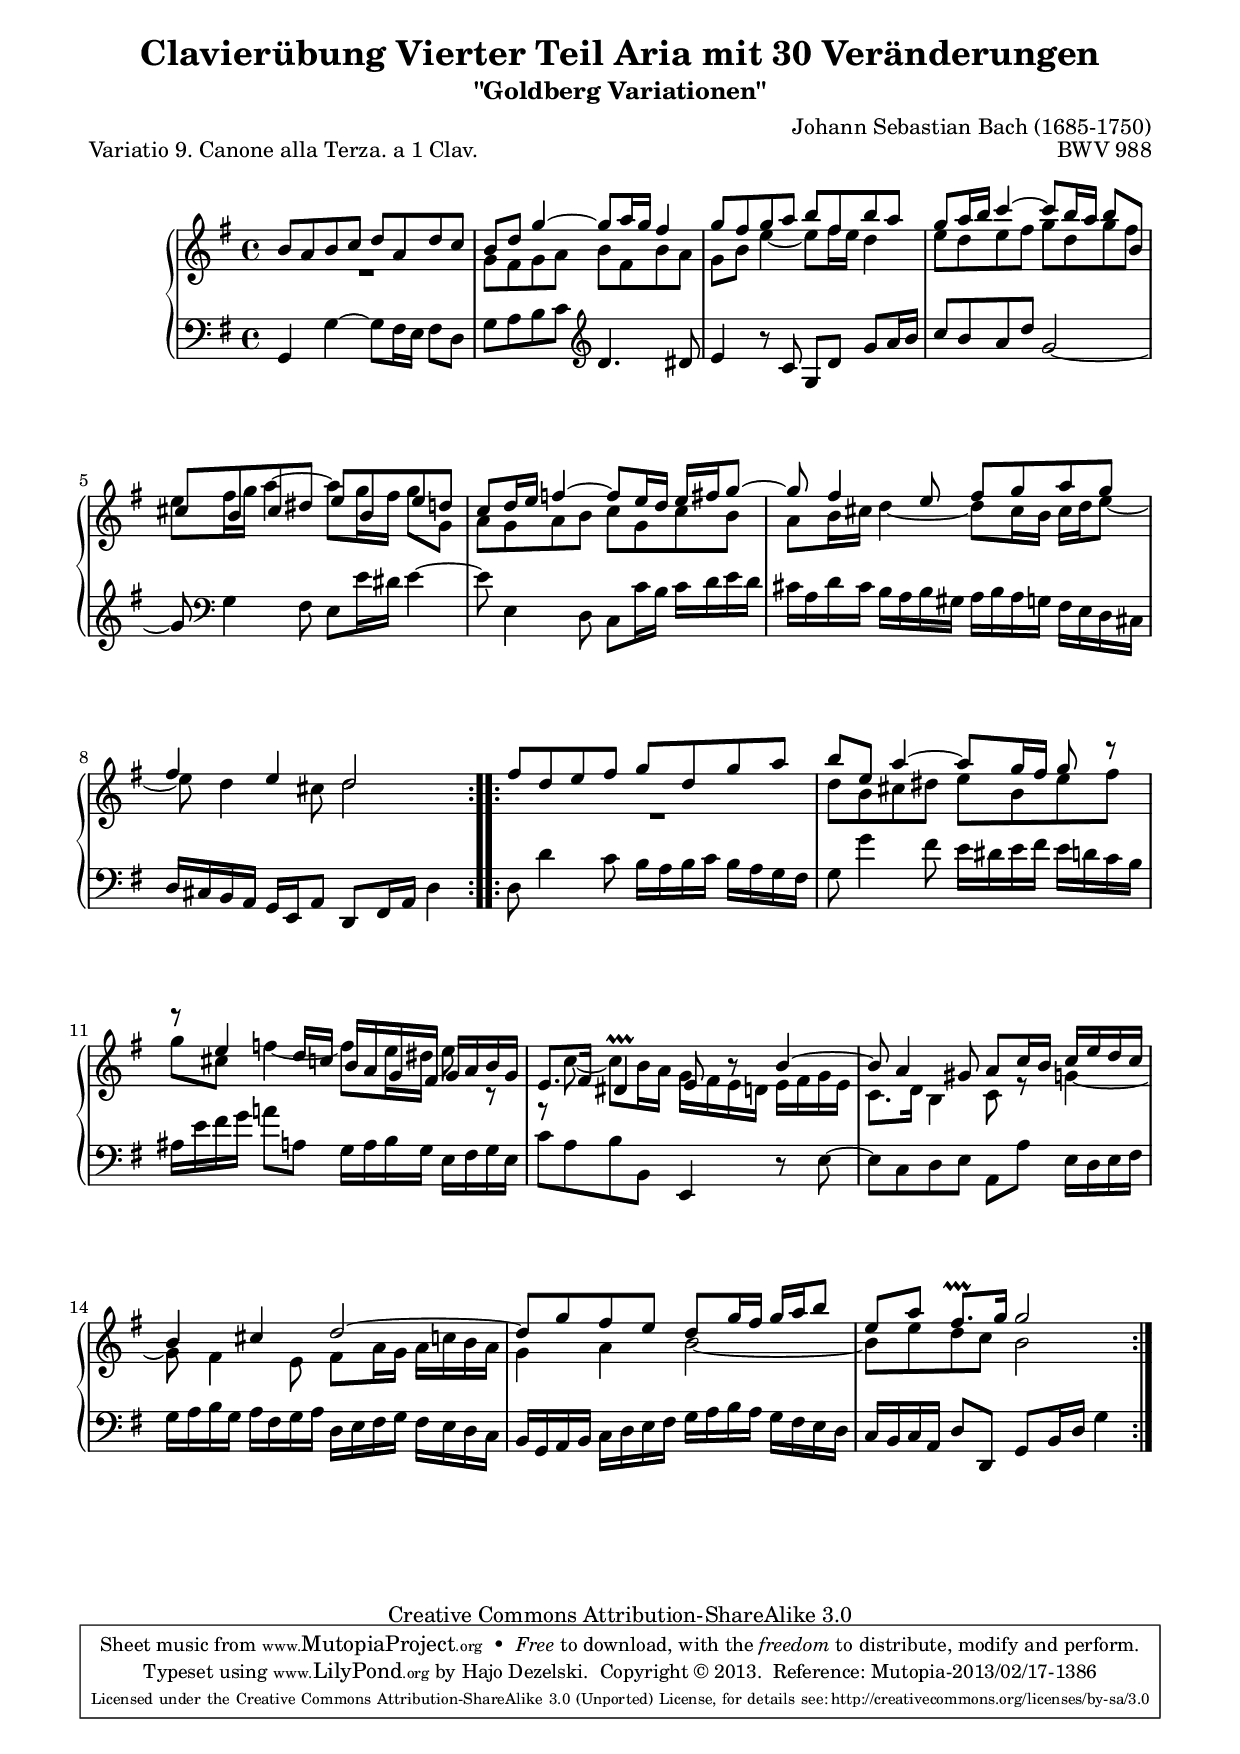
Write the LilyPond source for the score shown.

\version "2.16.1"

\paper {
    line-width = 18.0\cm
    markup-system-spacing #'basic-distance = #11
    system-system-spacing #'basic-distance = #18
    ragged-bottom = ##t
    ragged-last-bottom = ##t
    page-count = 1
}

%#(set-default-paper-size "letter")

#(set-global-staff-size 19)

\header {
        title = "Clavierübung Vierter Teil Aria mit 30 Veränderungen"
        subtitle = "\"Goldberg Variationen\""
        piece = "Variatio 9. Canone alla Terza. a 1 Clav."
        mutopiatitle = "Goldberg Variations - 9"
        composer = "Johann Sebastian Bach (1685-1750)"
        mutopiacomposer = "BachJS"
        opus = "BWV 988"
        date = "1741"
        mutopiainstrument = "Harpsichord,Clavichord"
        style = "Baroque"
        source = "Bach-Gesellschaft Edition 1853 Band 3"
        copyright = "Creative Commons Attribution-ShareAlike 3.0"
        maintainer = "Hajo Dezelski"
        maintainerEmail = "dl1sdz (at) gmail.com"
	
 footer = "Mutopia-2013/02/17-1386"
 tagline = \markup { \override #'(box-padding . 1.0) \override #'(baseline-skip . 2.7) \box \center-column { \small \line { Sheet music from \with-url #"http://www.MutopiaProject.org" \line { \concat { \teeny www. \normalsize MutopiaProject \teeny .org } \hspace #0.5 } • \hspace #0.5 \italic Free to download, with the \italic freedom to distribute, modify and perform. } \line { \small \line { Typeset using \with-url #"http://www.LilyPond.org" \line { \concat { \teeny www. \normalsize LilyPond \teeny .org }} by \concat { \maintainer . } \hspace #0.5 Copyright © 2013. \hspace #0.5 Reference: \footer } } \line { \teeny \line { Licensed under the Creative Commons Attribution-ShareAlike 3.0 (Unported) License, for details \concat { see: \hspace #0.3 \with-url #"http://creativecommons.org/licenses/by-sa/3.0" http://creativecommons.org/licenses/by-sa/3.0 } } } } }
}

% Macros %%%%%%%%%%%%%%%%%%%%%%%%%%%%%%%%%%%%%%%%%%%%%%%%%%%%

global = {\key g \major \time 4/4 }
staffUpper = {\change Staff = upper \stemDown}
staffLower = {\change Staff = lower \stemUp}
shortenStem = { \once \override Stem #'length-fraction = #(magstep -1.2) }

%%%%%%%%%%%%%%%%%%%%%%%%%%%%%%%%%%%%%%%%%%%%%%%%%%%%%%%%%%

sopranoOne =   \relative b' {
    \repeat volta 2 { %begin repeated section
    \stemUp
         b8 [ a8 b8 c8 ] d8 [ a8 d8 c8 ] | % 1
        b8 [ d8 ] g4 ~ g8 [ a16 g16 ] fis4 | % 2
        g8 [ fis8 g8 a8 ] b8 [ fis8 b8 a8 ] | % 3
        g8 [ a16 b16 ] c4 ~ c8 [ b16 a16 ] b8 [ b,8 ] | % 4
        \override Beam #'positions = #'(4.6 . 5.2)
        cis8 [ b8 cis8 dis8 ] \override Beam #'positions = #'(4.5 . 4.5) e8 [ b8 e8 d8 ] | % 5
        \revert Beam #'positions
        c8 [ d16 e16 ] f4 ~ f8 [ e16 d16 ] e16 [ fis16 g8 ~ ] | % 6
        g8 fis4 e8 fis8 [ g8 a8 g8 ] | % 7
        fis4 e4 d2  % 8
    } %end of repeated section
  
    \repeat volta 2 { %begin repeated section
        fis8 [ d8 e8 fis8 ] g8 [ d8 g8 a8 ] | % 9
        b8 [ e,8 ] a4 ~ a8 [ g16 fis16 ] g8 r8 | % 10
        r8 e4 d16 [ c16 ] b16 [ a16 g16 fis16 ] g16 [ a16 b16 g16 ] | % 11
        e8. [ fis16 ] dis4\prallprall e8 b'8\rest b4 ~ | % 12
        b8 a4 gis8 a8 [ c16 b16 ] c16 [ e16 d16 c16 ] | % 13
        b4 cis4 d2 ~ | % 14
        d8 [ g8 fis8 e8 ] d8 [ g16 fis16 ] g16 [ a16 b8 ] | % 15
        e,8 [ a8 ] fis8. \prallprall [ g16 ] g2  % 16
    } %end repeated section
}

sopranoTwo =   \relative g' {
    \repeat volta 2 { %begin repeated section
    \stemDown
    	R1 | % 1
	g8 [ fis8 g8 a8 ] b8 [ fis8 b8 a8 ] | % 2
        g8 [ b8 ] e4 ~ e8 [ fis16 e16 ] d4 | % 3
        e8 [ d8 e8 fis8 ] g8 [ d8 g8 fis8 ] | % 4
        e8 [ fis16 g16 ] a4 ^~ a8 [ g16 fis16 ] g8 [ g,8 ] | % 5
        a8 [ g8 a8 b8 ] c8 [ g8 c8 b8 ] | % 6
        a8 [ b16 cis16 ] d4 ~ d8 [ cis16 b16 ] cis16 [ d16 e8 ]~ | % 7
        e8 d4 cis8 d2 % 8
    } %end of repeated section
  
    \repeat volta 2 { %begin repeated section
	R1 | % 9
        d8 [ b8 cis8 dis8 ] e8 [ b8 e8 fis8 ] | % 10
        g8 [ cis,8 ] f4 ~ f8 [ e16 dis16 ] \shortenStem e8 r8 | % 11
        r8 c8 ~ c8 [ b16 a16 ] g16 [ fis16 e16 d16 ] e16 [ fis16 g16 e16
        ] | % 12
        c8. [ d16 ] b4 c8 r8 g'4 ~| % 13
        g8 fis4 e8 fis8 [ a16 g16 ] a16 [ c16 b16 a16 ] | % 14
        g4 a4 b2 ~| % 15
        b8 [ e8 d8 c8 ] b2 % 16  
    } %end repeated section
}
lineBreaks = {
	s1 \repeat unfold 3 { \noBreak s1}  %system1
	s1 \repeat unfold 2 { \noBreak s1}  %system2
	s1 \repeat unfold 2 { \noBreak s1}  %system3
	s1 \repeat unfold 2 { \noBreak s1}  %system4
	s1 \repeat unfold 2 { \noBreak s1}  %system5	
}

soprano = << \sopranoOne \\ \sopranoTwo \\ \lineBreaks >>

%%
%% Bass Clef
%% 

bass = \relative g, {
    \repeat volta 2 { %begin repeated section
        g4 g'4 ~ g8 [ fis16 e16 ] fis8 [ d8 ] | % 1
        g8 [ a8 b8 c8 ] \clef "treble" d4. dis8 | % 2
        e4  r8 c8 g8 [ d'8 ] g8 [ a16 b16 ] | % 3
        c8 ^[ b8 a8 d8 ] g,2 ~ | % 4
        g8 \clef "bass" g,4 fis8 e8 [ e'16 dis16 ] e4 ~ | % 5
        e8 e,4 d8 c8 [ c'16 b16 ] c16 [ d16 e16 d16 ] | % 6
        cis16 [ a16 d16 cis16 ] b16 [ a16 b16 gis16 ] a16 [ b16 a16 g16
        ] fis16 [ e16 d16 cis16 ] | % 7
        d16 [ cis16 b16 a16 ] g16 [ e16 a8 ] d,8 [ fis16 a16 ] d4  % 8

    } %end of repeated section
  
    \repeat volta 2 { %begin repeated section
        d8 d'4 c8 b16 [ a16 b16 c16 ] b16 [ a16 g16 fis16 ] | % 9
        g8 g'4 fis8 e16 [ dis16 e16 fis16 ] e16 [ d16 c16 b16 ] | % 10
        ais16 [ e'16 fis16 g16 ] a!8 [ a,8 ] g16 [ a16 b16 g16 ] e16 [
        fis16 g16 e16 ] | % 11
        c'8 [ a8 b8 b,8 ] e,4 r8 e'8 ~ | % 12
        e8 [ c8 d8 e8 ] a,8 [ a'8 ] e16 [ d16 e16 fis16 ] | % 13
        g16 [ a16 b16 g16 ] a16 [ fis16 g16 a16 ] d,16 [ e16 fis16 g16 ]
        fis16 [ e16 d16 c16 ] | % 14
        b16 [ g16 a16 b16 ] c16 [ d16 e16 fis16 ] g16 [ a16 b16 a16 ] g16
        [ fis16 e16 d16 ] | % 15
        c16 [ b c a ] d8 [ d,8 ] g8 [ b16 d16 ] g4 } % 16
      } %end repeated section



%% Merge score - Piano staff in key of G Major, 12/8 time.

\score {
    \context PianoStaff <<
        \set PianoStaff.midiInstrument = "harpsichord"
        \context Staff = "upper" { \clef "treble" \global << \soprano >>  }
        \context Staff = "lower"  { \clef "bass" \global \bass }
    >>
    \layout{ }
    \midi{ }
}
